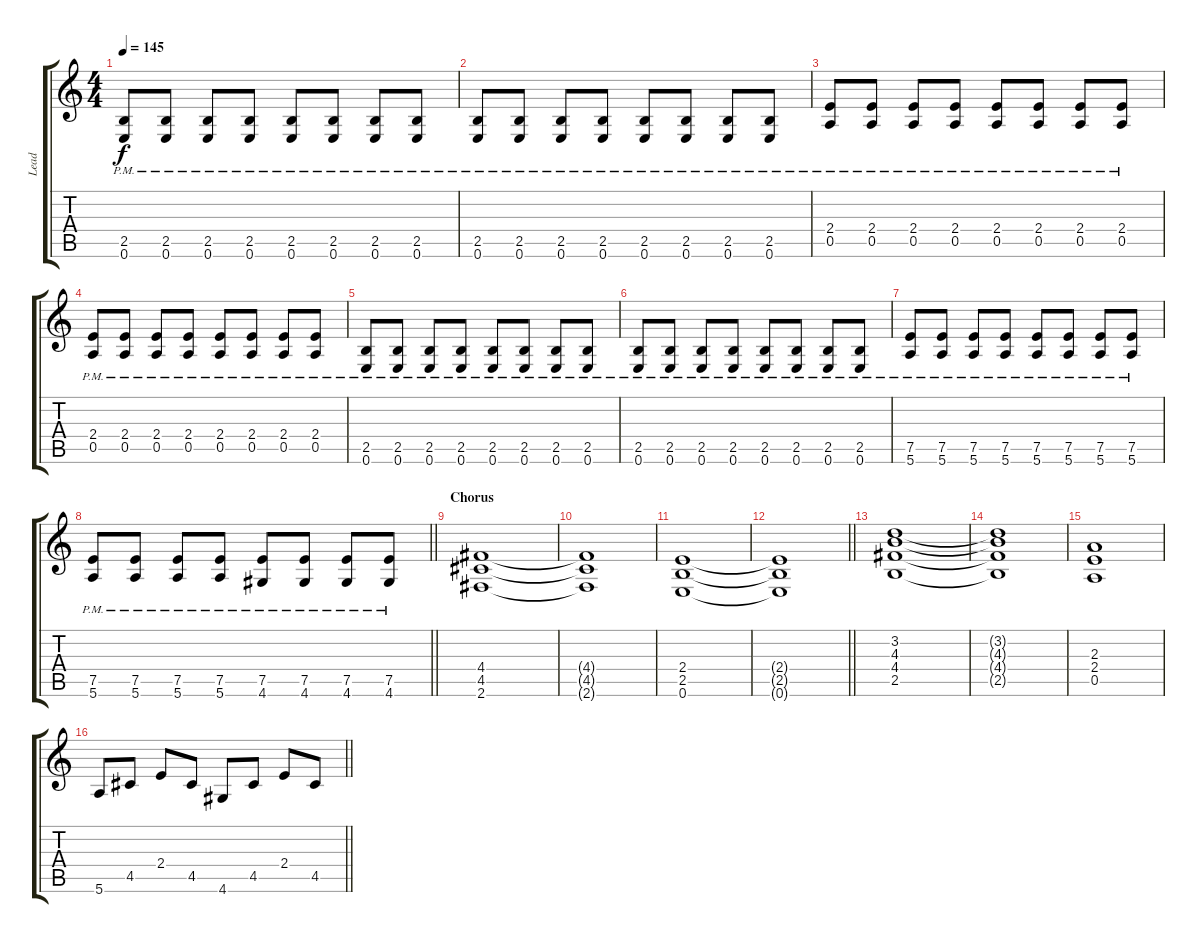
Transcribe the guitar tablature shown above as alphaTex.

\track ("Lead" "Lead") {instrument distortionguitar}
\staff {score tabs}
\tuning (E4 B3 G3 D3 A2 E2) {hide}
\ts (4 4)
\tempo 145
\clef g2
\ks c
(2.5{pm} 0.6{pm}).8{dy f} (2.5{pm} 0.6{pm}).8 (2.5{pm} 0.6{pm}).8 (2.5{pm} 0.6{pm}).8 (2.5{pm} 0.6{pm}).8 (2.5{pm} 0.6{pm}).8 (2.5{pm} 0.6{pm}).8 (2.5{pm} 0.6{pm}).8 |
(2.5{pm} 0.6{pm}).8 (2.5{pm} 0.6{pm}).8 (2.5{pm} 0.6{pm}).8 (2.5{pm} 0.6{pm}).8 (2.5{pm} 0.6{pm}).8 (2.5{pm} 0.6{pm}).8 (2.5{pm} 0.6{pm}).8 (2.5{pm} 0.6{pm}).8 |
(2.4{pm} 0.5{pm}).8 (2.4{pm} 0.5{pm}).8 (2.4{pm} 0.5{pm}).8 (2.4{pm} 0.5{pm}).8 (2.4{pm} 0.5{pm}).8 (2.4{pm} 0.5{pm}).8 (2.4{pm} 0.5{pm}).8 (2.4{pm} 0.5{pm}).8 |
(2.4{pm} 0.5{pm}).8 (2.4{pm} 0.5{pm}).8 (2.4{pm} 0.5{pm}).8 (2.4{pm} 0.5{pm}).8 (2.4{pm} 0.5{pm}).8 (2.4{pm} 0.5{pm}).8 (2.4{pm} 0.5{pm}).8 (2.4{pm} 0.5{pm}).8 |
(2.5{pm} 0.6{pm}).8 (2.5{pm} 0.6{pm}).8 (2.5{pm} 0.6{pm}).8 (2.5{pm} 0.6{pm}).8 (2.5{pm} 0.6{pm}).8 (2.5{pm} 0.6{pm}).8 (2.5{pm} 0.6{pm}).8 (2.5{pm} 0.6{pm}).8 |
(2.5{pm} 0.6{pm}).8 (2.5{pm} 0.6{pm}).8 (2.5{pm} 0.6{pm}).8 (2.5{pm} 0.6{pm}).8 (2.5{pm} 0.6{pm}).8 (2.5{pm} 0.6{pm}).8 (2.5{pm} 0.6{pm}).8 (2.5{pm} 0.6{pm}).8 |
(7.5{pm} 5.6).8 (7.5{pm} 5.6).8 (7.5{pm} 5.6).8 (7.5{pm} 5.6).8 (7.5{pm} 5.6).8 (7.5{pm} 5.6).8 (7.5{pm} 5.6).8 (7.5{pm} 5.6).8 |
\barLineRight lightlight
(7.5{pm} 5.6{pm}).8 (7.5{pm} 5.6{pm}).8 (7.5{pm} 5.6{pm}).8 (7.5{pm} 5.6{pm}).8 (7.5{pm} 4.6{pm}).8 (7.5{pm} 4.6{pm}).8 (7.5{pm} 4.6{pm}).8 (7.5{pm} 4.6{pm}).8 |
\section ("" "Chorus")
(4.4 4.5 2.6).1 |
(4.4{t} 4.5{t} 2.6{t}).1 |
(2.4 2.5 0.6).1 |
\barLineRight lightlight
(2.4{t} 2.5{t} 0.6{t}).1 |
(3.2 4.3 4.4 2.5).1 |
(3.2{t} 4.3{t} 4.4{t} 2.5{t}).1 |
(2.3 2.4 0.5).1 |
\barLineRight lightlight
5.6.8 4.5.8 2.4.8 4.5.8 4.6.8 4.5.8 2.4.8 4.5.8
